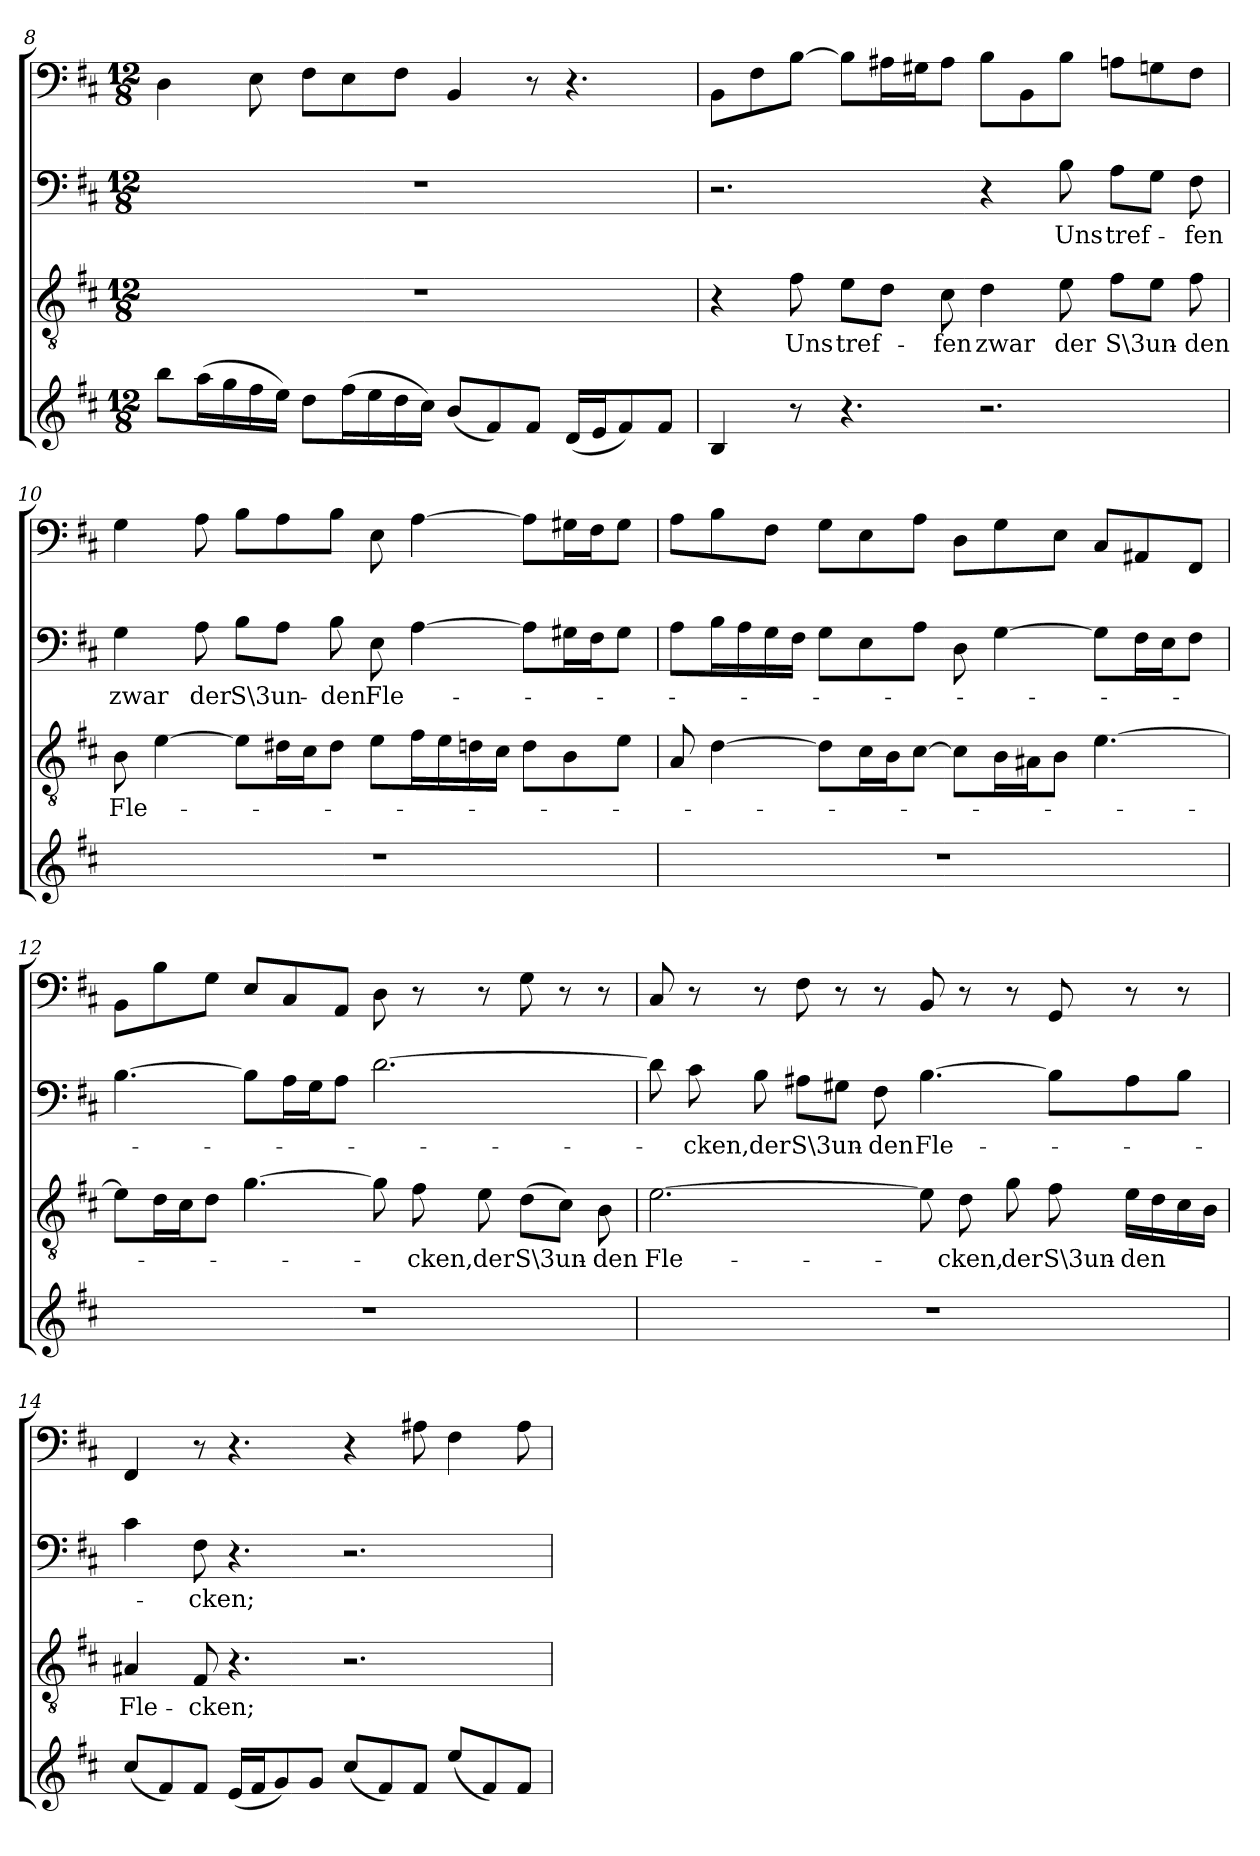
**kern	**kern	**text	**kern	**text	**kern
*part4	*part3	*part3	*part2	*part2	*part1
*staff4	*staff3	*staff3	*staff2	*staff2	*staff1
*clefG2	*clefGv2	*	*clefF4	*	*clefF4
*k[f#c#]	*k[f#c#]	*	*k[f#c#]	*	*k[f#c#]
*b:	*b:	*	*b:	*	*b:
*M12/8	*M12/8	*	*M12/8	*	*M12/8
=8	=8	=8	=8	=8	=8
8bb\L	1.r	.	1.r	.	4D\
(16aa\L	.	.	.	.	.
16gg\	.	.	.	.	.
16ff#\	.	.	.	.	8E\
16ee\JJ)	.	.	.	.	.
8dd\L	.	.	.	.	8F#\L
(16ff#\L	.	.	.	.	8E\
16ee\	.	.	.	.	.
16dd\	.	.	.	.	8F#\J
16cc#\JJ)	.	.	.	.	.
(8b/L	.	.	.	.	4BB/
8f#/)	.	.	.	.	.
8f#/J	.	.	.	.	8r
(16d/LL	.	.	.	.	4.r
16e/J	.	.	.	.	.
8f#/)	.	.	.	.	.
8f#/J	.	.	.	.	.
=9	=9	=9	=9	=9	=9
4B/	4r	.	2.r	.	8BB\L
.	.	.	.	.	8F#\
8r	8f#\	Uns	.	.	[8B\J
4.r	8e\L	tref-	.	.	8B\L]
.	8d\J	.	.	.	16A#X\L
.	.	.	.	.	16G#X\J
.	8c#\	-fen	.	.	8A#\J
2.r	4d\	zwar	4r	.	8B\L
.	.	.	.	.	8BB\
.	8e\	der	8B\	Uns	8B\J
.	8f#\L	S\3un-	8A\L	tref-	8An\L
.	8e\J	.	8G\J	.	8Gn\
.	8f#\	-den	8F#\	-fen	8F#\J
=10	=10	=10	=10	=10	=10
1.r	8B\	Fle-	4G\	zwar	4G\
.	[4e\	.	.	.	.
.	.	.	8A\	der	8A\
.	8e\L]	.	8B\L	S\3un-	8B\L
.	16d#X\L	.	8A\J	.	8A\
.	16c#\J	.	.	.	.
.	8d#\J	.	8B\	-den	8B\J
.	8e\L	.	8E\	Fle-	8E\
.	16f#\L	.	[4A\	.	[4A\
.	16e\	.	.	.	.
.	16dn\	.	.	.	.
.	16c#\JJ	.	.	.	.
.	8d\L	.	8A\L]	.	8A\L]
.	8B\	.	16G#X\L	.	16G#X\L
.	.	.	16F#\J	.	16F#\J
.	8e\J	.	8G#\J	.	8G#\J
=11	=11	=11	=11	=11	=11
1.r	8A/	.	8A\L	.	8A\L
.	[4d\	.	16B\L	.	8B\
.	.	.	16A\	.	.
.	.	.	16G\	.	8F#\J
.	.	.	16F#\JJ	.	.
.	8d\L]	.	8G\L	.	8G\L
.	16c#\L	.	8E\	.	8E\
.	16B\J	.	.	.	.
.	[8c#\J	.	8A\J	.	8A\J
.	8c#\L]	.	8D\	.	8D\L
.	16B\L	.	[4G\	.	8G\
.	16A#X\J	.	.	.	.
.	8B\J	.	.	.	8E\J
.	[4.e\	.	8G\L]	.	8C#/L
.	.	.	16F#\L	.	8AA#X/
.	.	.	16E\J	.	.
.	.	.	8F#\J	.	8FF#/J
=12	=12	=12	=12	=12	=12
1.r	8e\L]	.	[4.B\	.	8BB\L
.	16d\L	.	.	.	8B\
.	16c#\J	.	.	.	.
.	8d\J	.	.	.	8G\J
.	[4.g\	.	8B\L]	.	8E/L
.	.	.	16A\L	.	8C#/
.	.	.	16G\J	.	.
.	.	.	8A\J	.	8AA/J
.	8g\]	.	[2.d\	.	8D\
.	8f#\	-cken,	.	.	8r
.	8e\	der	.	.	8r
.	(8d\L	S\3un-	.	.	8G\
.	8c#\J)	.	.	.	8r
.	8B\	-den	.	.	8r
=13	=13	=13	=13	=13	=13
1.r	[2.e\	Fle-	8d\]	.	8C#/
.	.	.	8c#\	-cken,	8r
.	.	.	8B\	der	8r
.	.	.	8A#X\L	S\3un-	8F#\
.	.	.	8G#X\J	.	8r
.	.	.	8F#\	-den	8r
.	8e\]	.	[4.B\	Fle-	8BB/
.	8d\	-cken,	.	.	8r
.	8g\	der	.	.	8r
.	8f#\	S\3un-	8B\L]	.	8GG/
.	16e\LL	-den	8A#\	.	8r
.	16d\	.	.	.	.
.	16c#\	.	8B\J	.	8r
.	16B\JJ	.	.	.	.
=14	=14	=14	=14	=14	=14
(8cc#/L	4A#X/	Fle-	4c#\	.	4FF#/
8f#/)	.	.	.	.	.
8f#/J	8F#/	-cken;	8F#\	-cken;	8r
(16e/LL	4.r	.	4.r	.	4.r
16f#/J	.	.	.	.	.
8g/)	.	.	.	.	.
8g/J	.	.	.	.	.
(8cc#/L	2.r	.	2.r	.	4r
8f#/)	.	.	.	.	.
8f#/J	.	.	.	.	8A#X\
(8ee/L	.	.	.	.	4F#\
8f#/)	.	.	.	.	.
8f#/J	.	.	.	.	8A#\
=	=	=	=	=	=
*-	*-	*-	*-	*-	*-
